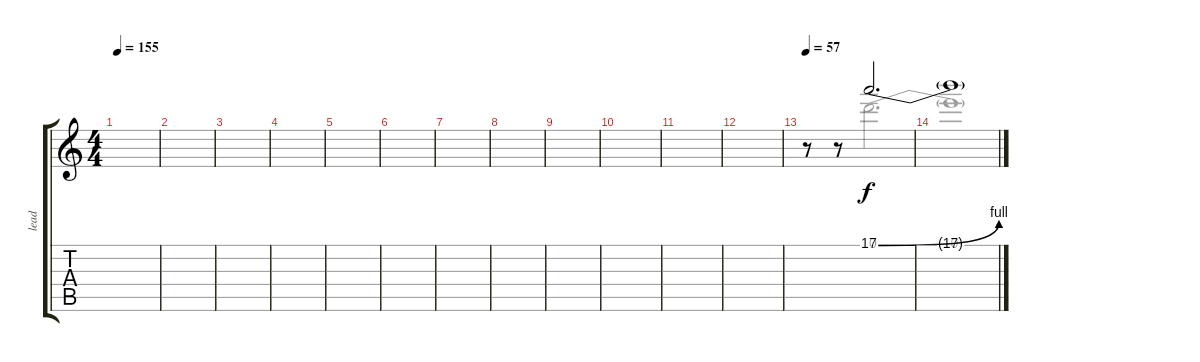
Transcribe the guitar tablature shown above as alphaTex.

\track ("lead" "lead") {instrument overdrivenguitar}
\staff {score tabs}
\tuning (E4 B3 G3 D3 A2 E2) {hide}
\voice
\ts (4 4)
\tempo 155
\clef g2
\ks c
|
|
|
|
|
|
|
|
|
|
|
|
\tempo 57
r.8 r.8 17.1{be (bend 0 0 60 4)}.2{d} |
17.1{t}.1 |
|
\voice
\clef g2
\ottava regular
\simile none
\ks c
|
|
|
|
|
|
|
|
|
|
|
|
r.8 r.8 10.1{be (bend 0 0 60 4)}.2{d} |
10.1{t}.1 |
|
